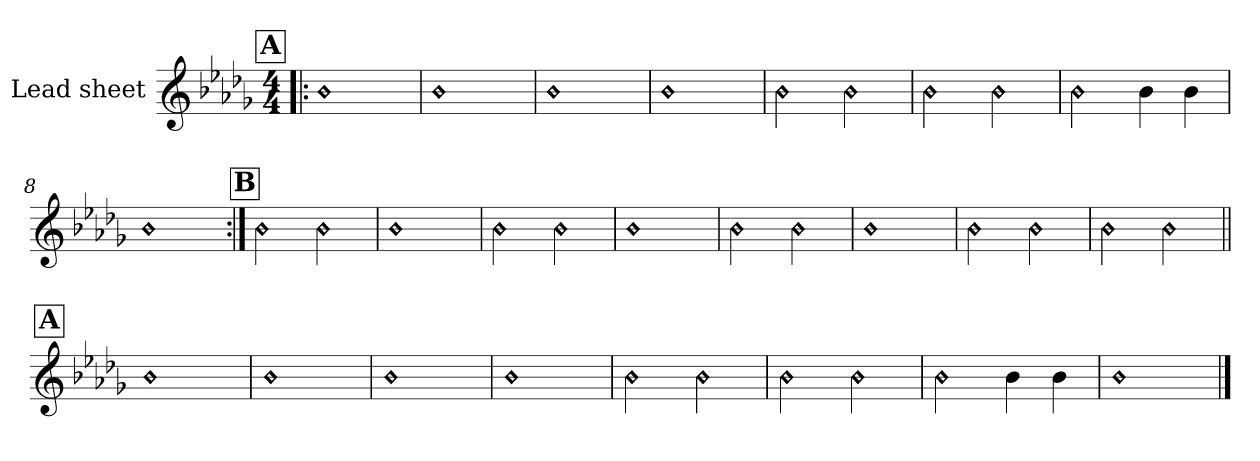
**kern
*part1
*staff1
*I"Lead sheet
*clefG2
*k[b-e-a-d-g-]
*D-:
*M4/4
!!LO:REH:place=s1:a:t=A
=1!|:
!LO:N:head=diamond
1b-
=2
!LO:N:head=diamond
1b-
=3
!LO:N:head=diamond
1b-
=4
!LO:N:head=diamond
1b-
!!LO:LB:g=z
=5
!LO:N:head=diamond
2b-
!LO:N:head=diamond
2b-
=6
!LO:N:head=diamond
2b-
!LO:N:head=diamond
2b-
=7
!LO:N:head=diamond
2b-
4b-\
4b-\
=8
!LO:N:head=diamond
1b-
!!LO:LB:g=z
!!LO:REH:place=s1:a:t=B
=9:|!
!LO:N:head=diamond
2b-
!LO:N:head=diamond
2b-
=10
!LO:N:head=diamond
1b-
=11
!LO:N:head=diamond
2b-
!LO:N:head=diamond
2b-
=12
!LO:N:head=diamond
1b-
!!LO:LB:g=z
=13
!LO:N:head=diamond
2b-
!LO:N:head=diamond
2b-
=14
!LO:N:head=diamond
1b-
=15
!LO:N:head=diamond
2b-
!LO:N:head=diamond
2b-
=16
!LO:N:head=diamond
2b-
!LO:N:head=diamond
2b-
!!LO:LB:g=z
!!LO:REH:place=s1:a:t=A
=17||
!LO:N:head=diamond
1b-
=18
!LO:N:head=diamond
1b-
=19
!LO:N:head=diamond
1b-
=20
!LO:N:head=diamond
1b-
!!LO:LB:g=z
=21
!LO:N:head=diamond
2b-
!LO:N:head=diamond
2b-
=22
!LO:N:head=diamond
2b-
!LO:N:head=diamond
2b-
=23
!LO:N:head=diamond
2b-
4b-\
4b-\
=24
!LO:N:head=diamond
1b-
==
*-
